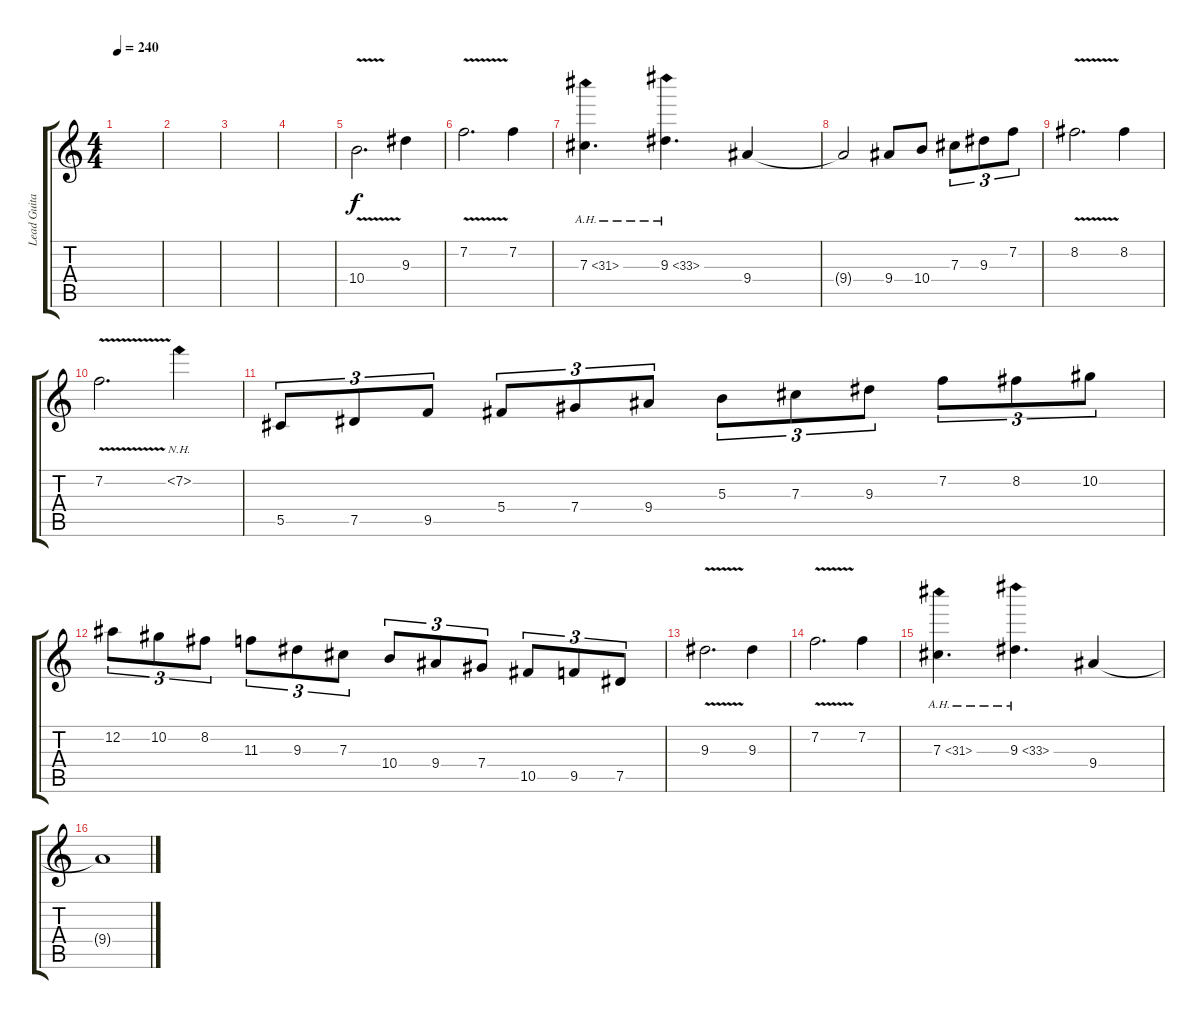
\track ("Lead Guitar 2" "Lead Guita") {instrument distortionguitar}
\staff {score tabs}
\tuning (Eb4 Bb3 Gb3 Db3 Ab2 Eb2) {hide}
\ts (4 4)
\tempo 240
\clef g2
\ks c
|
|
|
|
10.4{v}.2{d} 9.3.4 |
7.2{v}.2{d} 7.2.4 |
7.3{ah 24}.4{d} 9.3{ah 24}.4{d} 9.4.4 |
9.4{t}.2 9.4.8 10.4.8 7.3.8{tu (3 2)} 9.3.8{tu (3 2)} 7.2.8{tu (3 2)} |
8.2{v}.2{d} 8.2.4 |
7.2{v}.2{d} 7.2{nh}.4 |
5.5.8{tu (3 2)} 7.5.8{tu (3 2)} 9.5.8{tu (3 2)} 5.4.8{tu (3 2)} 7.4.8{tu (3 2)} 9.4.8{tu (3 2)} 5.3.8{tu (3 2)} 7.3.8{tu (3 2)} 9.3.8{tu (3 2)} 7.2.8{tu (3 2)} 8.2.8{tu (3 2)} 10.2.8{tu (3 2)} |
12.2.8{tu (3 2)} 10.2.8{tu (3 2)} 8.2.8{tu (3 2)} 11.3.8{tu (3 2)} 9.3.8{tu (3 2)} 7.3.8{tu (3 2)} 10.4.8{tu (3 2)} 9.4.8{tu (3 2)} 7.4.8{tu (3 2)} 10.5.8{tu (3 2)} 9.5.8{tu (3 2)} 7.5.8{tu (3 2)} |
9.3{v}.2{d} 9.3.4 |
7.2{v}.2{d} 7.2.4 |
7.3{ah 24}.4{d} 9.3{ah 24}.4{d} 9.4.4 |
9.4{t}.1
